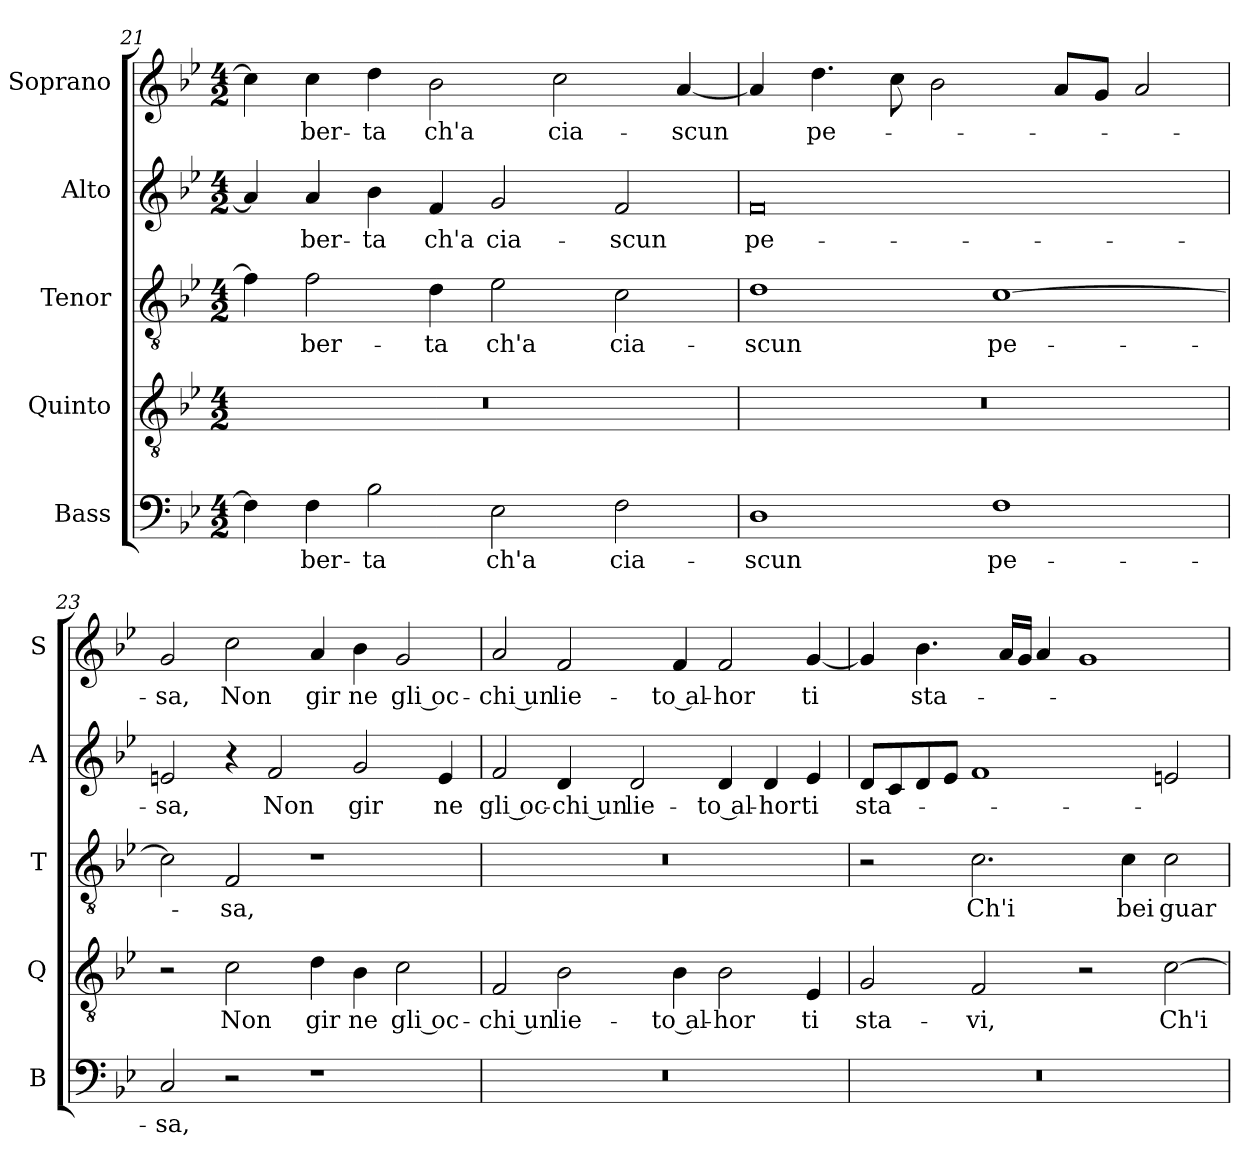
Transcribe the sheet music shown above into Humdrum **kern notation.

**kern	**text	**kern	**text	**kern	**text	**kern	**text	**kern	**text
*part5	*part5	*part4	*part4	*part3	*part3	*part2	*part2	*part1	*part1
*staff5	*staff5	*staff4	*staff4	*staff3	*staff3	*staff2	*staff2	*staff1	*staff1
*I"Bass	*	*I"Quinto	*	*I"Tenor	*	*I"Alto	*	*I"Soprano	*
*I'B	*	*I'Q	*	*I'T	*	*I'A	*	*I'S	*
*clefF4	*	*clefGv2	*	*clefGv2	*	*clefG2	*	*clefG2	*
*k[b-e-]	*	*k[b-e-]	*	*k[b-e-]	*	*k[b-e-]	*	*k[b-e-]	*
*B-:	*	*B-:	*	*B-:	*	*B-:	*	*B-:	*
*M4/2	*	*M4/2	*	*M4/2	*	*M4/2	*	*M4/2	*
=21	=21	=21	=21	=21	=21	=21	=21	=21	=21
4F\]	.	0r	.	4f\]	.	4a/]	.	4cc\]	.
!	!LO:LY:b	!	!	!	!	!	!	!	!
!	!	!	!	!	!LO:LY:b	!	!	!	!
!	!	!	!	!	!	!	!LO:LY:b	!	!
!	!	!	!	!	!	!	!	!	!LO:LY:b
4F\	-ber-	.	.	2f\	-ber-	4a/	-ber-	4cc\	-ber-
!	!LO:LY:b	!	!	!	!	!	!	!	!
!	!	!	!	!	!	!	!LO:LY:b	!	!
!	!	!	!	!	!	!	!	!	!LO:LY:b
2B-\	-ta	.	.	.	.	4b-\	-ta	4dd\	-ta
!	!	!	!	!	!LO:LY:b	!	!	!	!
!	!	!	!	!	!	!	!LO:LY:b	!	!
!	!	!	!	!	!	!	!	!	!LO:LY:b
.	.	.	.	4d\	-ta	4f/	ch'a	2b-\	ch'a
!	!LO:LY:b	!	!	!	!	!	!	!	!
!	!	!	!	!	!LO:LY:b	!	!	!	!
!	!	!	!	!	!	!	!LO:LY:b	!	!
2E-\	ch'a	.	.	2e-\	ch'a	2g/	cia-	.	.
!	!	!	!	!	!	!	!	!	!LO:LY:b
.	.	.	.	.	.	.	.	2cc\	cia-
!	!LO:LY:b	!	!	!	!	!	!	!	!
!	!	!	!	!	!LO:LY:b	!	!	!	!
!	!	!	!	!	!	!	!LO:LY:b	!	!
2F\	cia-	.	.	2c\	cia-	2f/	-scun	.	.
!	!	!	!	!	!	!	!	!	!LO:LY:b
.	.	.	.	.	.	.	.	[4a/	-scun
=22	=22	=22	=22	=22	=22	=22	=22	=22	=22
!	!LO:LY:b	!	!	!	!	!	!	!	!
!	!	!	!	!	!LO:LY:b	!	!	!	!
!	!	!	!	!	!	!	!LO:LY:b	!	!
1D	-scun	0r	.	1d	-scun	0f	pe-	4a/]	.
!	!	!	!	!	!	!	!	!	!LO:LY:b
.	.	.	.	.	.	.	.	4.dd\	pe-
.	.	.	.	.	.	.	.	8cc\	.
.	.	.	.	.	.	.	.	2b-\	.
!	!LO:LY:b	!	!	!	!	!	!	!	!
!	!	!	!	!	!LO:LY:b	!	!	!	!
1F	pe-	.	.	[1c	pe-	.	.	.	.
.	.	.	.	.	.	.	.	8a/L	.
.	.	.	.	.	.	.	.	8g/J	.
.	.	.	.	.	.	.	.	2a/	.
!!LO:LB:g=z
=23	=23	=23	=23	=23	=23	=23	=23	=23	=23
!	!LO:LY:b	!	!	!	!	!	!	!	!
!	!	!	!	!	!	!	!LO:LY:b	!	!
!	!	!	!	!	!	!	!	!	!LO:LY:b
2C/	-sa,	2r	.	2c\]	.	2en/	-sa,	2g/	-sa,
!	!	!	!LO:LY:b	!	!	!	!	!	!
!	!	!	!	!	!LO:LY:b	!	!	!	!
!	!	!	!	!	!	!	!	!	!LO:LY:b
2r	.	2c\	Non	2F/	-sa,	4r	.	2cc\	Non
!	!	!	!	!	!	!	!LO:LY:b	!	!
.	.	.	.	.	.	2f/	Non	.	.
!	!	!	!LO:LY:b	!	!	!	!	!	!
!	!	!	!	!	!	!	!	!	!LO:LY:b
1r	.	4d\	gir	1r	.	.	.	4a/	gir
!	!	!	!LO:LY:b	!	!	!	!	!	!
!	!	!	!	!	!	!	!LO:LY:b	!	!
!	!	!	!	!	!	!	!	!	!LO:LY:b
.	.	4B-\	ne	.	.	2g/	gir	4b-\	ne
!	!	!	!LO:LY:b	!	!	!	!	!	!
!	!	!	!	!	!	!	!	!	!LO:LY:b
.	.	2c\	gli oc-	.	.	.	.	2g/	gli oc-
!	!	!	!	!	!	!	!LO:LY:b	!	!
.	.	.	.	.	.	4e/	ne	.	.
=24	=24	=24	=24	=24	=24	=24	=24	=24	=24
!	!	!	!LO:LY:b	!	!	!	!	!	!
!	!	!	!	!	!	!	!LO:LY:b	!	!
!	!	!	!	!	!	!	!	!	!LO:LY:b
0r	.	2F/	-chi un	0r	.	2f/	gli oc-	2a/	-chi un
!	!	!	!LO:LY:b	!	!	!	!	!	!
!	!	!	!	!	!	!	!LO:LY:b	!	!
!	!	!	!	!	!	!	!	!	!LO:LY:b
.	.	2B-\	lie-	.	.	4d/	-chi un	2f/	lie-
!	!	!	!	!	!	!	!LO:LY:b	!	!
.	.	.	.	.	.	2d/	lie-	.	.
!	!	!	!LO:LY:b	!	!	!	!	!	!
!	!	!	!	!	!	!	!	!	!LO:LY:b
.	.	4B-\	-to al-	.	.	.	.	4f/	-to al-
!	!	!	!LO:LY:b	!	!	!	!	!	!
!	!	!	!	!	!	!	!LO:LY:b	!	!
!	!	!	!	!	!	!	!	!	!LO:LY:b
.	.	2B-\	-hor	.	.	4d/	-to al-	2f/	-hor
!	!	!	!	!	!	!	!LO:LY:b	!	!
.	.	.	.	.	.	4d/	-hor	.	.
!	!	!	!LO:LY:b	!	!	!	!	!	!
!	!	!	!	!	!	!	!LO:LY:b	!	!
!	!	!	!	!	!	!	!	!	!LO:LY:b
.	.	4E-/	ti	.	.	4e-/	ti	[4g/	ti
=25	=25	=25	=25	=25	=25	=25	=25	=25	=25
!	!	!	!LO:LY:b	!	!	!	!	!	!
!	!	!	!	!	!	!	!LO:LY:b	!	!
0r	.	2G/	sta-	2r	.	8d/L	sta-	4g/]	.
.	.	.	.	.	.	8c/	.	.	.
!	!	!	!	!	!	!	!	!	!LO:LY:b
.	.	.	.	.	.	8d/	.	4.b-\	sta-
.	.	.	.	.	.	8e-/J	.	.	.
!	!	!	!LO:LY:b	!	!	!	!	!	!
!	!	!	!	!	!LO:LY:b	!	!	!	!
.	.	2F/	-vi,	2.c\	Ch'i	1f	.	.	.
.	.	.	.	.	.	.	.	16a/LL	.
.	.	.	.	.	.	.	.	16g/JJ	.
.	.	.	.	.	.	.	.	4a/	.
.	.	2r	.	.	.	.	.	1g	.
!	!	!	!	!	!LO:LY:b	!	!	!	!
.	.	.	.	4c\	bei	.	.	.	.
!	!	!	!LO:LY:b	!	!	!	!	!	!
!	!	!	!	!	!LO:LY:b	!	!	!	!
.	.	[2c\	Ch'i	2c\	guar-	2en/	.	.	.
=	=	=	=	=	=	=	=	=	=
*-	*-	*-	*-	*-	*-	*-	*-	*-	*-
